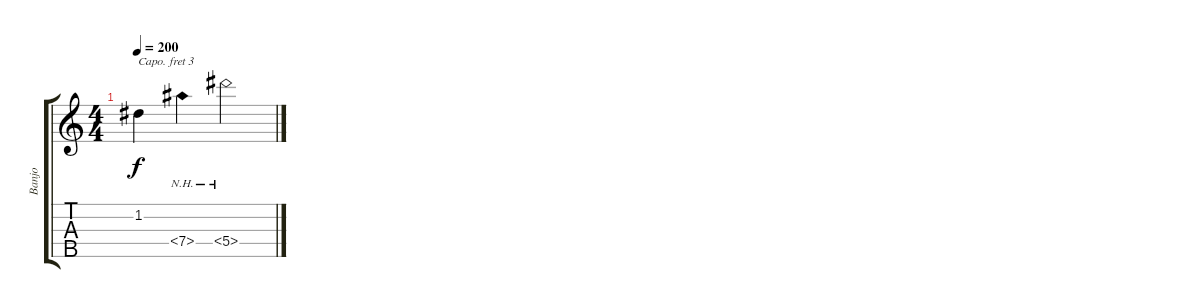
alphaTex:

\track ("Banjo" "Banjo") {instrument banjo}
\staff {score tabs}
\capo 3
\tuning (D4 B3 G3 C3 G4) {hide}
\displaytranspose 12
\ts (4 4)
\tempo 200
\clef g2
\ks c
1.2.4{dy f} 7.4{nh}.4 5.4{nh}.2
